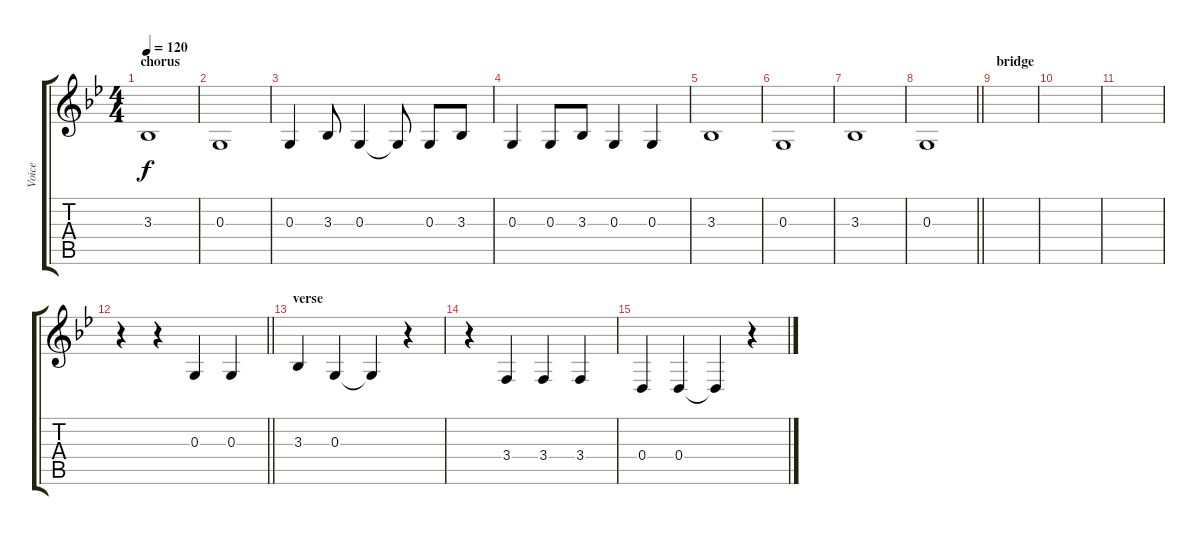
\track ("Voice " "Voice ") {instrument baritonesax}
\staff {score tabs}
\tuning (E4 B3 G3 D3 A2 E2) {hide}
\ts (4 4)
\section ("" "chorus")
\tempo 120
\clef g2
\ks gminor
3.3.1{dy f} |
0.3.1 |
0.3.4 3.3.8 0.3.4 0.3{t}.8 0.3.8 3.3.8 |
0.3.4 0.3.8 3.3.8 0.3.4 0.3.4 |
3.3.1 |
0.3.1 |
3.3.1 |
\barLineRight lightlight
0.3.1 |
\section ("" "bridge")
|
|
|
\barLineRight lightlight
r.4 r.4 0.3.4 0.3.4 |
\section ("" "verse")
3.3.4 0.3.4 0.3{t}.4 r.4 |
r.4 3.4.4 3.4.4 3.4.4 |
0.4.4 0.4.4 0.4{t}.4 r.4
